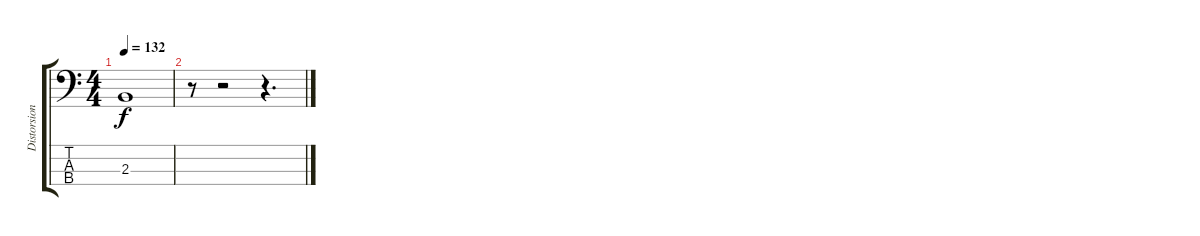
\track ("Distorsion Bass" "Distorsion") {instrument distortionguitar}
\staff {score tabs}
\tuning (G2 D2 A1 E1) {hide}
\ts (4 4)
\tempo 132
\clef f4
\ks c
2.3{t}.1{dy f} |
r.8 r.2 r.4{d}
